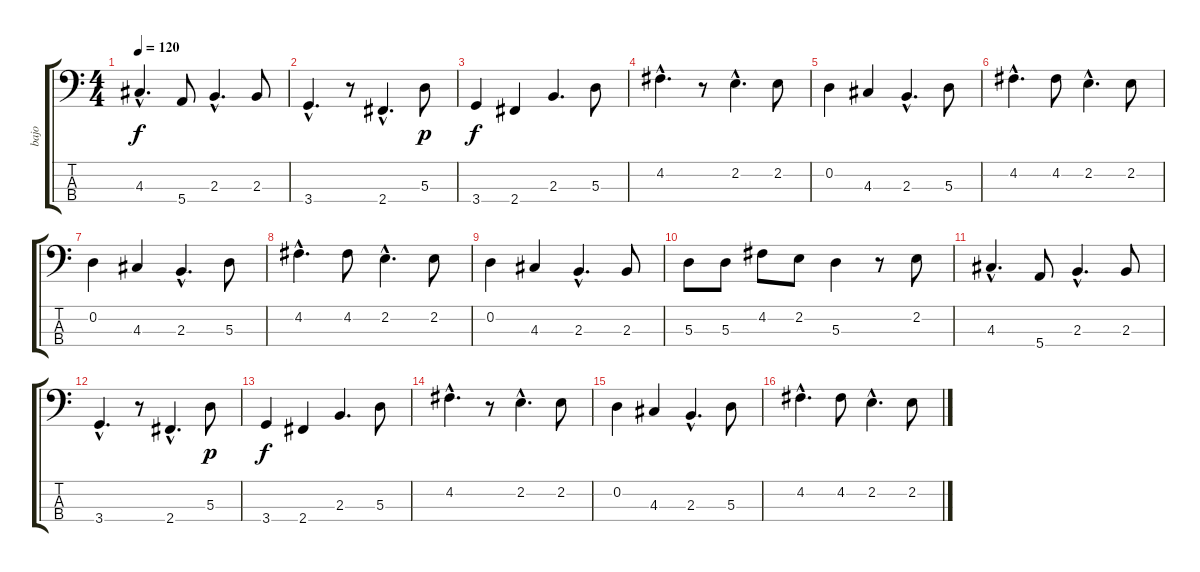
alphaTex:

\track ("bajo" "bajo") {instrument electricbassfinger}
\staff {score tabs}
\tuning (G2 D2 A1 E1) {hide}
\ts (4 4)
\tempo 120
\clef f4
\ks c
4.3{hac}.4{d dy f} 5.4.8 2.3{hac}.4{d} 2.3.8 |
3.4{hac}.4{d} r.8 2.4{hac}.4{d} 5.3.8{dy p} |
3.4.4{dy f} 2.4.4 2.3.4{d} 5.3.8 |
4.2{hac}.4{d} r.8 2.2{hac}.4{d} 2.2.8 |
0.2.4 4.3.4 2.3{hac}.4{d} 5.3.8 |
4.2{hac}.4{d} 4.2.8 2.2{hac}.4{d} 2.2.8 |
0.2.4 4.3.4 2.3{hac}.4{d} 5.3.8 |
4.2{hac}.4{d} 4.2.8 2.2{hac}.4{d} 2.2.8 |
0.2.4 4.3.4 2.3{hac}.4{d} 2.3.8 |
5.3.8 5.3.8 4.2.8 2.2.8 5.3.4 r.8 2.2.8 |
4.3{hac}.4{d} 5.4.8 2.3{hac}.4{d} 2.3.8 |
3.4{hac}.4{d} r.8 2.4{hac}.4{d} 5.3.8{dy p} |
3.4.4{dy f} 2.4.4 2.3.4{d} 5.3.8 |
4.2{hac}.4{d} r.8 2.2{hac}.4{d} 2.2.8 |
0.2.4 4.3.4 2.3{hac}.4{d} 5.3.8 |
4.2{hac}.4{d} 4.2.8 2.2{hac}.4{d} 2.2.8
